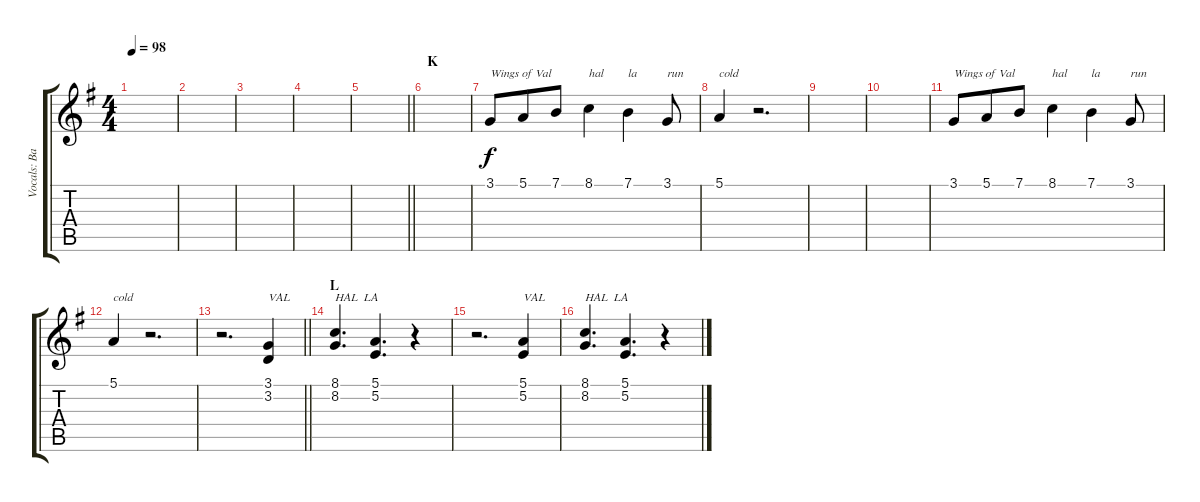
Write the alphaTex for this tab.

\track ("Vocals: Band" "Vocals: Ba") {instrument pad4choir}
\staff {score tabs}
\tuning (E4 B3 G3 D3 A2 E2) {hide}
\ts (4 4)
\tempo 98
\clef g2
\ks g
|
|
|
|
\barLineRight lightlight
|
\section ("" "K")
|
3.1.8{txt "Wings of Val"} 5.1.8{beam merge} 7.1.8 8.1.4{txt "hal"} 7.1.4{txt "la"} 3.1.8{txt "run"} |
5.1.4{txt "cold"} r.2{d} |
|
|
3.1.8{txt "Wings of Val"} 5.1.8{beam merge} 7.1.8 8.1.4{txt "hal"} 7.1.4{txt "la"} 3.1.8{txt "run"} |
5.1.4{txt "cold"} r.2{d} |
\barLineRight lightlight
r.2{d} (3.1 3.2).4{txt "VAL" dy f} |
\section ("" "L")
(8.1 8.2).4{d txt "HAL  LA"} (5.1 5.2).4{d} r.4 |
r.2{d} (5.1 5.2).4{txt "VAL"} |
(8.1 8.2).4{d txt "HAL  LA"} (5.1 5.2).4{d} r.4
